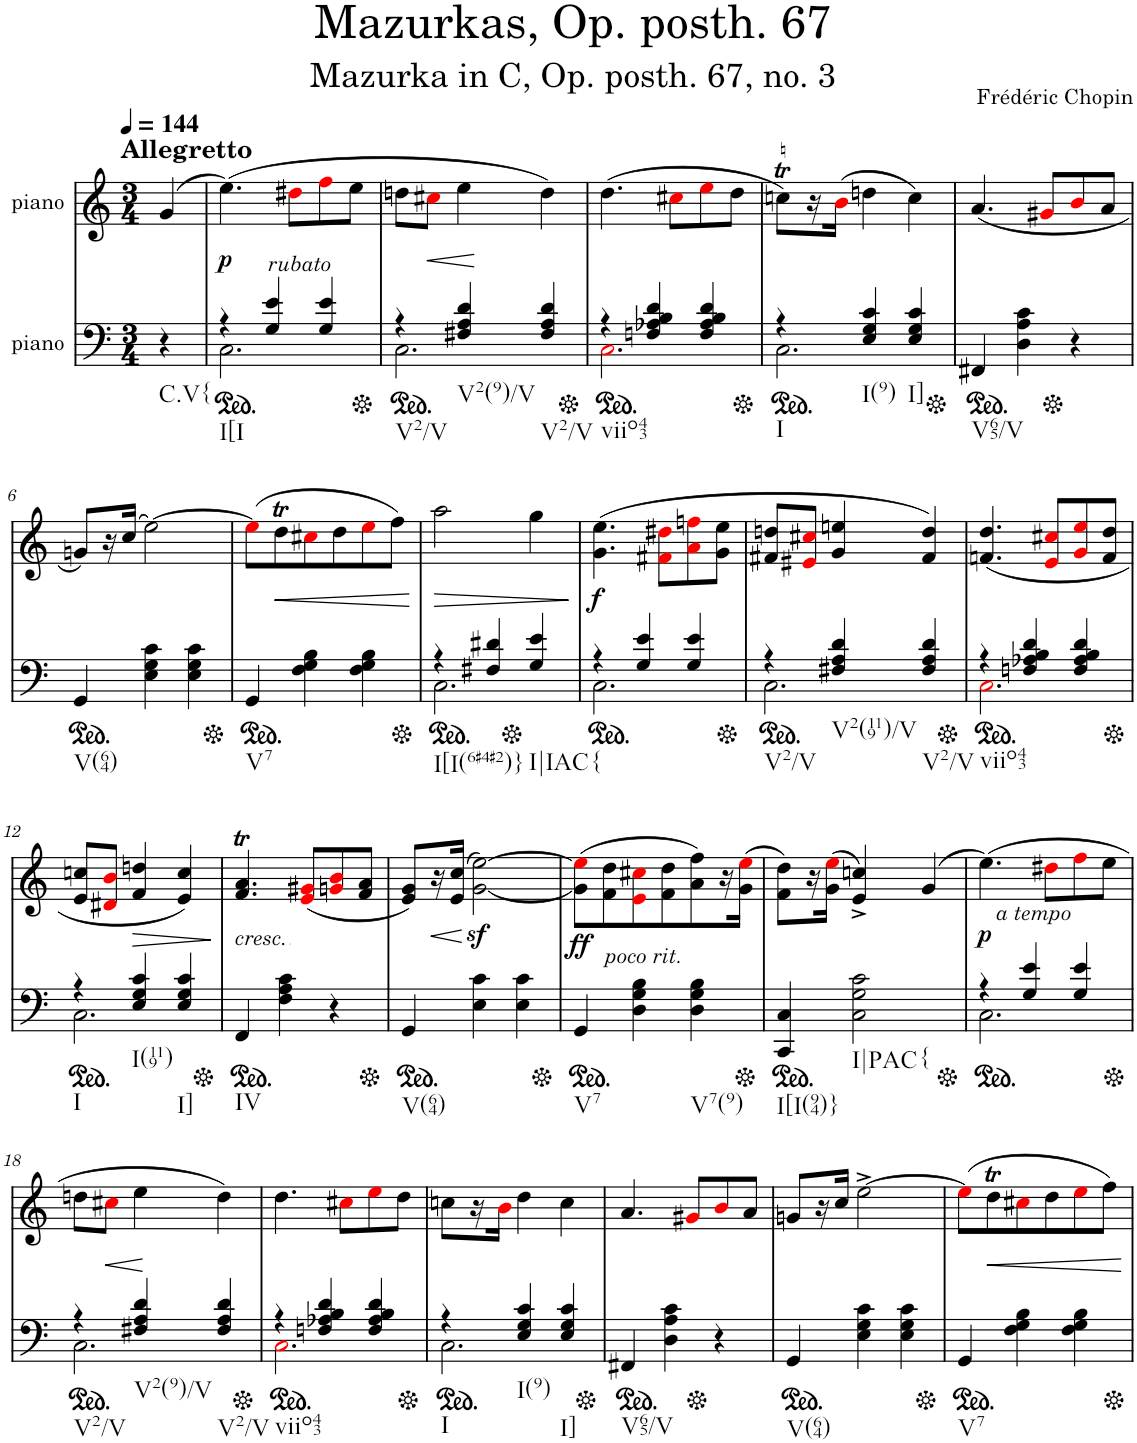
**kern	**kern	**dynam
*part2	*part1	*part1
*staff2	*staff1	*staff1
*I"piano	*I"piano	*
*I'Pno	*I'Pno	*
*clefF4	*clefG2	*
*k[]	*k[]	*
*M3/4	*M3/4	*
*MM144	*MM144	*
=	=	=
!	!LO:TX:a:B:t=Allegretto	!
!LO:TX:b:t=C.V{	!	!
4r	(4g/	.
=1	=1	=1
*ped	*	*
*^	*	*
!LO:TX:b:t=I[I	!	!	!
!	!	!	!LO:DY:b
4r	2.C\	(4.ee\)	p
4G/ 4e/	.	.	.
!	!	!LO:TX:b:i:t=rubato	!
.	.	8dd#Xi\L	.
4G/ 4e/	.	8ffi\	.
.	.	8ee\J	.
=2	=2	=2	=2
*Xped	*	*	*
*ped	*	*	*
!LO:TX:b:t=V2/V	!	!	!
4r	2.C\	8ddn\L	.
!	!	!	!LO:HP:b
.	.	8cc#Xi\J	<
!LO:TX:b:t=V2(9)/V	!	!	!
4F#X/ 4A/ 4d/	.	4ee\	.
!LO:TX:b:t=V2/V	!	!	!
4F#/ 4A/ 4d/	.	4dd\)	[
=3	=3	=3	=3
*Xped	*	*	*
*ped	*	*	*
!LO:TX:b:t=viio43	!	!	!
4r	2.Ci\	(4.dd\	.
4Fn/ 4A-X/ 4B/ 4d/	.	.	.
.	.	8cc#Xi\L	.
4F/ 4A-/ 4B/ 4d/	.	8eei\	.
.	.	8dd\J	.
=4	=4	=4	=4
*Xped	*	*	*
*ped	*	*	*
!LO:TX:b:t=I	!	!	!
4r	2.C\	8ccnT\L)	.
.	.	16r	.
.	.	(16bi\JJ	.
!LO:TX:b:t=I(9)	!	!	!
4E/ 4G/ 4c/	.	4ddn\	.
!LO:TX:b:t=I]	!	!	!
4E/ 4G/ 4c/	.	4cc\)	.
*v	*v	*	*
=5	=5	=5
*Xped	*	*
*ped	*	*
!LO:TX:b:t=V65/V	!	!
4FF#X/	(4.a/	.
4D\ 4A\ 4c\	.	.
.	8g#Xi/L	.
*Xped	*	*
4r	8bi/	.
.	8a/J	.
!!LO:LB:g=z
=6	=6	=6
*ped	*	*
!LO:TX:b:t=V(64)	!	!
4GG/	8gn/L)	.
.	16r	.
.	(16cc/JJ	.
4E\ 4G\ 4c\	[2ee\)	.
4E\ 4G\ 4c\	.	.
=7	=7	=7
*Xped	*	*
*ped	*	*
!LO:TX:b:t=V7	!	!
4GG/	(8eei\L]	.
!	!	!LO:HP:b
.	8ddT\	<
4F\ 4G\ 4B\	8cc#Xi\	.
.	8dd\	.
4F\ 4G\ 4B\	8eei\	.
.	8ff\J)	.
.	.	[
=8	=8	=8
*Xped	*	*
*ped	*	*
*^	*	*
!LO:TX:b:t=I[I(6#4#2)}	!	!	!
!	!	!	!LO:HP:b
4r	2.C\	2aa\	>
4F#X/ 4d#X/	.	.	.
*Xped	*	*	*
!LO:TX:b:t=I|IAC	!	!	!
4G/ 4e/	.	4gg\	.
*v	*v	*	*
.	.	]
=9	=9	=9
*ped	*	*
*^	*	*
!LO:TX:b:t={	!	!	!
!	!	!	!LO:DY:b
4r	2.C\	(4.g\ 4.ee\	f
4G/ 4e/	.	.	.
.	.	8f#Xi\ 8dd#Xi\L	.
4G/ 4e/	.	8ai\ 8ffni\	.
.	.	8g\ 8ee\J	.
=10	=10	=10	=10
*Xped	*	*	*
*ped	*	*	*
!LO:TX:b:t=V2/V	!	!	!
4r	2.C\	8f#X/ 8ddn/L	.
.	.	8e#Xi/ 8cc#Xi/J	.
!LO:TX:b:t=V2(119)/V	!	!	!
4F#X/ 4A/ 4d/	.	4g/ 4een/	.
!LO:TX:b:t=V2/V	!	!	!
4F#/ 4A/ 4d/	.	4f#/ 4dd/)	.
=11	=11	=11	=11
*Xped	*	*	*
*ped	*	*	*
!LO:TX:b:t=viio43	!	!	!
4r	2.Ci\	(4.fn/ 4.dd/	.
4Fn/ 4A-X/ 4B/ 4d/	.	.	.
.	.	8ei/ 8cc#Xi/L	.
4F/ 4A-/ 4B/ 4d/	.	8gi/ 8eei/	.
.	.	8f/ 8dd/J	.
!!LO:LB:g=z
=12	=12	=12	=12
*Xped	*	*	*
*ped	*	*	*
!LO:TX:b:t=I	!	!	!
4r	2.C\	8e/ 8ccn/L	.
.	.	8d#Xi/ 8bi/J	.
!LO:TX:b:t=I(119)	!	!	!
!	!	!	!LO:HP:b
4E/ 4G/ 4c/	.	4f/ 4ddn/	>
!LO:TX:b:t=I]	!	!	!
4E/ 4G/ 4c/	.	4e/ 4cc/)	.
*v	*v	*	*
.	.	]
=13	=13	=13
*Xped	*	*
*ped	*	*
!	!LO:TX:b:i:t=cresc.	!
!LO:TX:b:t=IV	!	!
4FF/	4.f/T 4.a/T	.
4F\ 4A\ 4c\	.	.
.	(8ei/ 8g#Xi/L	.
4r	8gni/ 8bi/	.
.	8f/ 8a/J	.
=14	=14	=14
*Xped	*	*
*ped	*	*
!LO:TX:b:t=V(64)	!	!
4GG/	8e/ 8g/L)	.
!	!	!LO:HP:b
.	16r	<
.	(16e/ 16cc/JJ	.
4E\ 4c\	[2g\z< [2ee\z<)	[
4E\ 4c\	.	.
=15	=15	=15
*Xped	*	*
*ped	*	*
!LO:TX:b:t=V7	!	!
!	!	!LO:DY:b
4GG/	(8g\] 8eei\]L	ff
!	!LO:TX:b:i:t=poco rit.	!
.	8f\ 8dd\	.
4D\ 4G\ 4B\	8ei\ 8cc#Xi\	.
.	8f\ 8dd\	.
!LO:TX:b:t=V7(9)	!	!
4D\ 4G\ 4B\	8a\ 8ff\)	.
.	16r	.
.	(16g\ 16eei\JJ	.
=16	=16	=16
*Xped	*	*
*ped	*	*
!LO:TX:b:t=I[I(94)}	!	!
4CC/ 4C/	8f\ 8dd\L)	.
.	16r	.
.	(16g\ 16eei\JJ	.
!LO:TX:b:t=I|PAC	!	!
!LO:TX:b:t={	!	!
2C\ 2G\ 2c\	4e/^ 4ccn/^)	.
.	(4g/	.
=17	=17	=17
*Xped	*	*
*ped	*	*
*^	*	*
!	!	!LO:TX:b:i:t=a tempo	!
!	!	!	!LO:DY:b
4r	2.C\	(4.ee\)	p
4G/ 4e/	.	.	.
.	.	8dd#Xi\L	.
4G/ 4e/	.	8ffi\	.
.	.	8ee\J	.
!!LO:LB:g=z
=18	=18	=18	=18
*Xped	*	*	*
*ped	*	*	*
!LO:TX:b:t=V2/V	!	!	!
4r	2.C\	8ddn\L	.
!	!	!	!LO:HP:b
.	.	8cc#Xi\J	<
!LO:TX:b:t=V2(9)/V	!	!	!
4F#X/ 4A/ 4d/	.	4ee\	.
!LO:TX:b:t=V2/V	!	!	!
4F#/ 4A/ 4d/	.	4dd\)	[
=19	=19	=19	=19
*Xped	*	*	*
*ped	*	*	*
!LO:TX:b:t=viio43	!	!	!
4r	2.Ci\	4.dd\	.
4Fn/ 4A-X/ 4B/ 4d/	.	.	.
.	.	8cc#Xi\L	.
4F/ 4A-/ 4B/ 4d/	.	8eei\	.
.	.	8dd\J	.
=20	=20	=20	=20
*Xped	*	*	*
*ped	*	*	*
!LO:TX:b:t=I	!	!	!
4r	2.C\	8ccn\L	.
.	.	16r	.
.	.	16bi\JJ	.
!LO:TX:b:t=I(9)	!	!	!
4E/ 4G/ 4c/	.	4dd\	.
!LO:TX:b:t=I]	!	!	!
4E/ 4G/ 4c/	.	4cc\	.
*v	*v	*	*
=21	=21	=21
*Xped	*	*
*ped	*	*
!LO:TX:b:t=V65/V	!	!
4FF#X/	4.a/	.
4D\ 4A\ 4c\	.	.
.	8g#Xi/L	.
*Xped	*	*
4r	8bi/	.
.	8a/J	.
=22	=22	=22
*ped	*	*
!LO:TX:b:t=V(64)	!	!
4GG/	8gn/L	.
.	16r	.
.	16cc/JJ	.
4E\ 4G\ 4c\	[2ee^\	.
4E\ 4G\ 4c\	.	.
=23	=23	=23
*Xped	*	*
*ped	*	*
!LO:TX:b:t=V7	!	!
4GG/	(8eei\L]	.
!	!	!LO:HP:b
.	8ddT\	<
4F\ 4G\ 4B\	8cc#Xi\	.
.	8dd\	.
4F\ 4G\ 4B\	8eei\	.
.	8ff\J)	.
.	.	[
*Xped	*	*
=	=	=
*-	*-	*-
